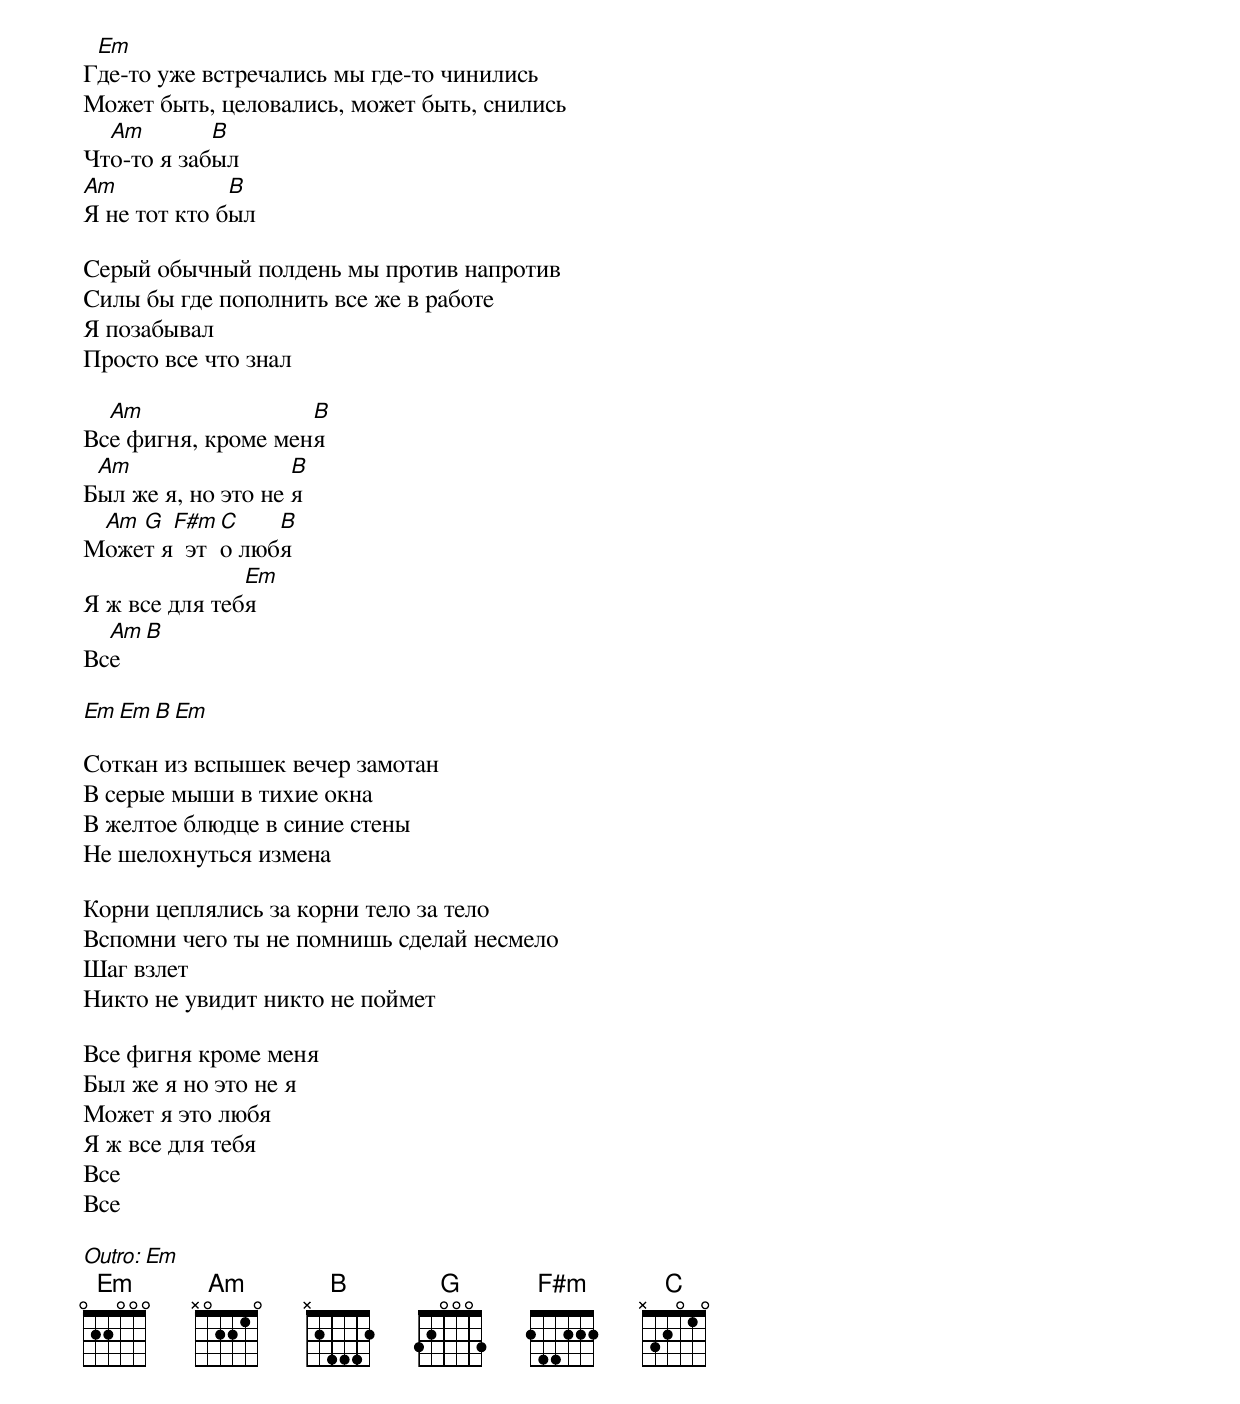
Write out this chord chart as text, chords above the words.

 Em
Где-то уже встречались мы где-то чинились
Может быть, целовались, может быть, снились
  Am        B
Что-то я забыл
Am            B
Я не тот кто был

Серый обычный полдень мы против напротив
Силы бы где пополнить все же в работе
Я позабывал
Просто все что знал

  Am                B
Все фигня, кроме меня
 Am                 B
Был же я, но это не я
 Am G  F#m C    B
Может я  это любя
               Em
Я ж все для тебя
  Am B
Все

Em Em B Em

Соткан из вспышек вечер замотан
В серые мыши в тихие окна
В желтое блюдце в синие стены
Не шелохнуться измена

Корни цеплялись за корни тело за тело
Вспомни чего ты не помнишь сделай несмело
Шаг взлет
Никто не увидит никто не поймет

Все фигня кроме меня
Был же я но это не я
Может я это любя
Я ж все для тебя
Все
Все

Outro: Em
